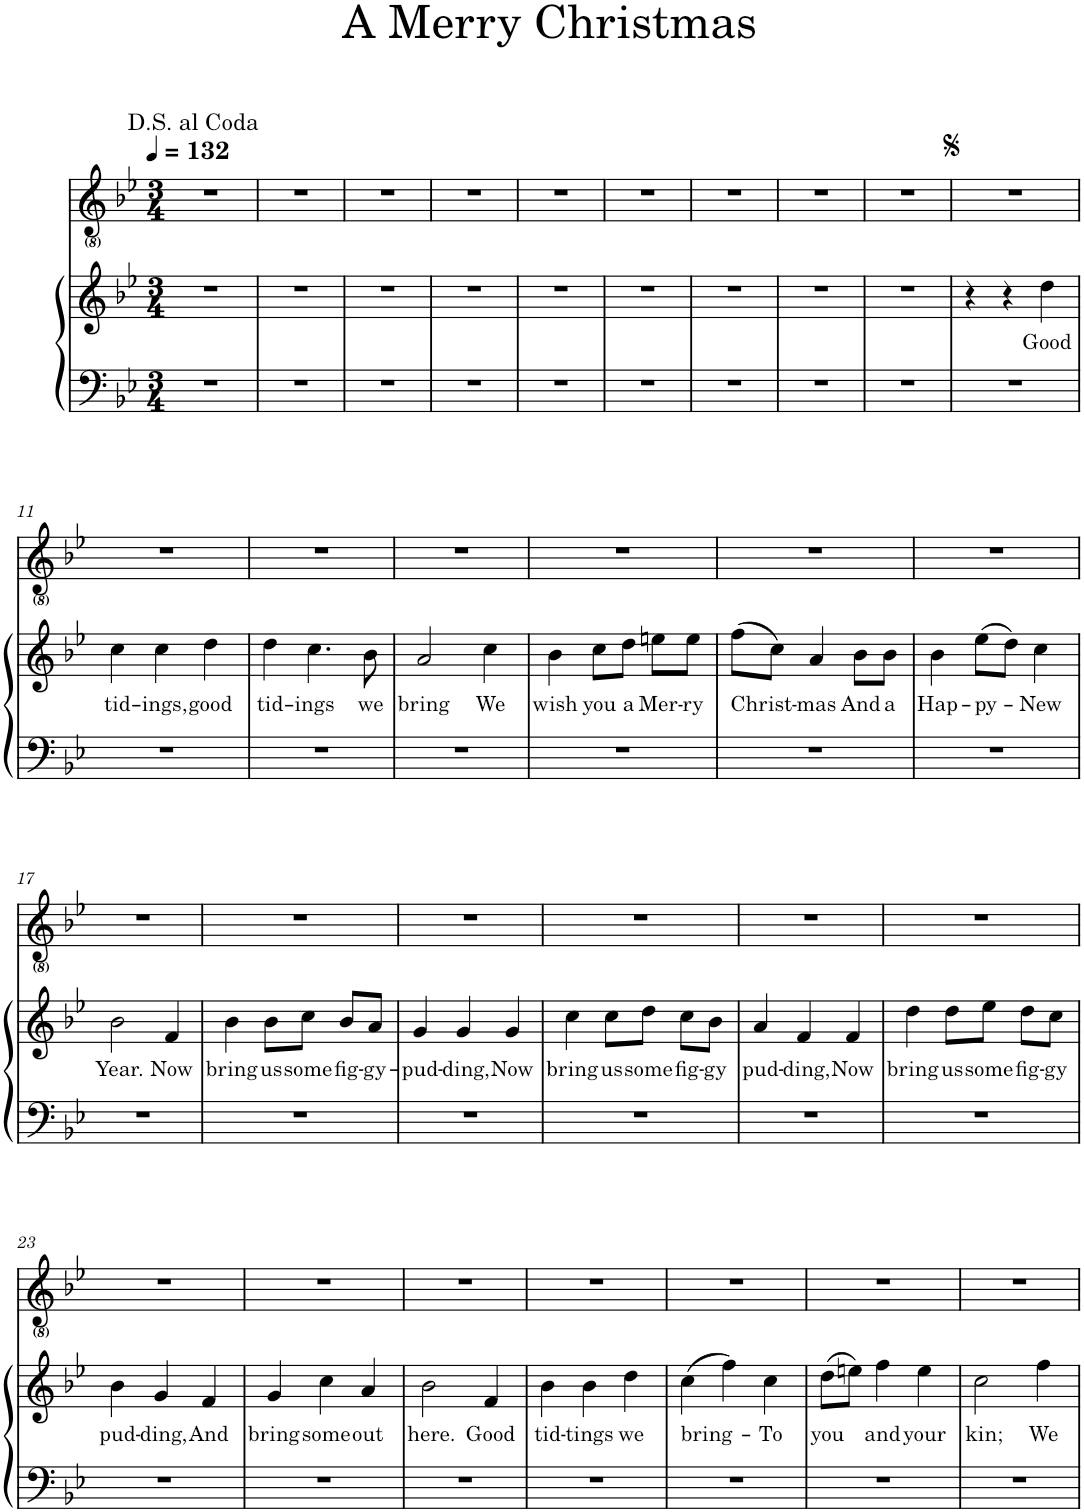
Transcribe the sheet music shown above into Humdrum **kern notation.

**kern	**kern	**text	**kern
*part2	*part2	*part2	*part1
*staff3	*staff2	*staff2	*staff1
*I"Piano	*	*	*I"Voice
*I'Pno	*	*	*
*clefF4	*clefG2	*	*clefG2
*k[b-e-]	*k[b-e-]	*	*k[b-e-]
*M3/4	*M3/4	*	*M3/4
*MM132	*MM132	*	*MM132
=1	=1	=1	=1
2.r	2.r	.	2.r
=2	=2	=2	=2
2.r	2.r	.	2.r
=3	=3	=3	=3
2.r	2.r	.	2.r
=4	=4	=4	=4
2.r	2.r	.	2.r
=5	=5	=5	=5
2.r	2.r	.	2.r
=6	=6	=6	=6
2.r	2.r	.	2.r
=7	=7	=7	=7
2.r	2.r	.	2.r
=8	=8	=8	=8
2.r	2.r	.	2.r
=9	=9	=9	=9
2.r	2.r	.	2.r
=10	=10	=10	=10
2.r	4r	.	2.r
.	4r	.	.
!	!	!LO:LY:b	!
.	4dd\	Good	.
!!LO:LB:g=z
=11	=11	=11	=11
!	!	!LO:LY:b	!
2.r	4cc\	tid-	2.r
!	!	!LO:LY:b	!
.	4cc\	-ings,	.
!	!	!LO:LY:b	!
.	4dd\	good	.
=12	=12	=12	=12
!	!	!LO:LY:b	!
2.r	4dd\	tid-	2.r
!	!	!LO:LY:b	!
.	4.cc\	-ings	.
!	!	!LO:LY:b	!
.	8b-\	we	.
=13	=13	=13	=13
!	!	!LO:LY:b	!
2.r	2a/	bring	2.r
!	!	!LO:LY:b	!
.	4cc\	We	.
=14	=14	=14	=14
!	!	!LO:LY:b	!
2.r	4b-\	wish	2.r
!	!	!LO:LY:b	!
.	8cc\L	you	.
!	!	!LO:LY:b	!
.	8dd\J	a	.
!	!	!LO:LY:b	!
.	8een\L	Mer-	.
!	!	!LO:LY:b	!
.	8ee\J	-ry	.
=15	=15	=15	=15
!	!	!LO:LY:b	!
2.r	(8ff\L	Christ-	2.r
.	8cc\J)	.	.
!	!	!LO:LY:b	!
.	4a/	-mas	.
!	!	!LO:LY:b	!
.	8b-\L	And	.
!	!	!LO:LY:b	!
.	8b-\J	a	.
=16	=16	=16	=16
!	!	!LO:LY:b	!
2.r	4b-\	Hap-	2.r
!	!	!LO:LY:b	!
.	(8ee-\L	-py-	.
.	8dd\J)	.	.
!	!	!LO:LY:b	!
.	4cc\	-New	.
!!LO:LB:g=z
=17	=17	=17	=17
!	!	!LO:LY:b	!
2.r	2b-\	Year.	2.r
!	!	!LO:LY:b	!
.	4f/	Now	.
=18	=18	=18	=18
!	!	!LO:LY:b	!
2.r	4b-\	bring	2.r
!	!	!LO:LY:b	!
.	8b-\L	us	.
!	!	!LO:LY:b	!
.	8cc\J	some	.
!	!	!LO:LY:b	!
.	8b-/L	fig-	.
!	!	!LO:LY:b	!
.	8a/J	-gy-	.
=19	=19	=19	=19
!	!	!LO:LY:b	!
2.r	4g/	-pud-	2.r
!	!	!LO:LY:b	!
.	4g/	-ding,	.
!	!	!LO:LY:b	!
.	4g/	Now	.
=20	=20	=20	=20
!	!	!LO:LY:b	!
2.r	4cc\	bring	2.r
!	!	!LO:LY:b	!
.	8cc\L	us	.
!	!	!LO:LY:b	!
.	8dd\J	some	.
!	!	!LO:LY:b	!
.	8cc\L	fig-	.
!	!	!LO:LY:b	!
.	8b-\J	-gy	.
=21	=21	=21	=21
!	!	!LO:LY:b	!
2.r	4a/	pud-	2.r
!	!	!LO:LY:b	!
.	4f/	-ding,	.
!	!	!LO:LY:b	!
.	4f/	Now	.
=22	=22	=22	=22
!	!	!LO:LY:b	!
2.r	4dd\	bring	2.r
!	!	!LO:LY:b	!
.	8dd\L	us	.
!	!	!LO:LY:b	!
.	8ee-\J	some	.
!	!	!LO:LY:b	!
.	8dd\L	fig-	.
!	!	!LO:LY:b	!
.	8cc\J	-gy	.
!!LO:LB:g=z
=23	=23	=23	=23
!	!	!LO:LY:b	!
2.r	4b-\	pud-	2.r
!	!	!LO:LY:b	!
.	4g/	-ding,	.
!	!	!LO:LY:b	!
.	4f/	And	.
=24	=24	=24	=24
!	!	!LO:LY:b	!
2.r	4g/	bring	2.r
!	!	!LO:LY:b	!
.	4cc\	some	.
!	!	!LO:LY:b	!
.	4a/	out	.
=25	=25	=25	=25
!	!	!LO:LY:b	!
2.r	2b-\	here.	2.r
!	!	!LO:LY:b	!
.	4f/	Good	.
=26	=26	=26	=26
!	!	!LO:LY:b	!
2.r	4b-\	tid-	2.r
!	!	!LO:LY:b	!
.	4b-\	-tings	.
!	!	!LO:LY:b	!
.	4dd\	we	.
=27	=27	=27	=27
!	!	!LO:LY:b	!
2.r	(4cc\	bring-	2.r
.	4ff\)	.	.
!	!	!LO:LY:b	!
.	4cc\	-To	.
=28	=28	=28	=28
!	!	!LO:LY:b	!
2.r	(8dd\L	you	2.r
.	8een\J)	.	.
!	!	!LO:LY:b	!
.	4ff\	and	.
!	!	!LO:LY:b	!
.	4ee\	your	.
=29	=29	=29	=29
!	!	!LO:LY:b	!
2.r	2cc\	kin;	2.r
!	!	!LO:LY:b	!
.	4ff\	We	.
=	=	=	=
*-	*-	*-	*-
